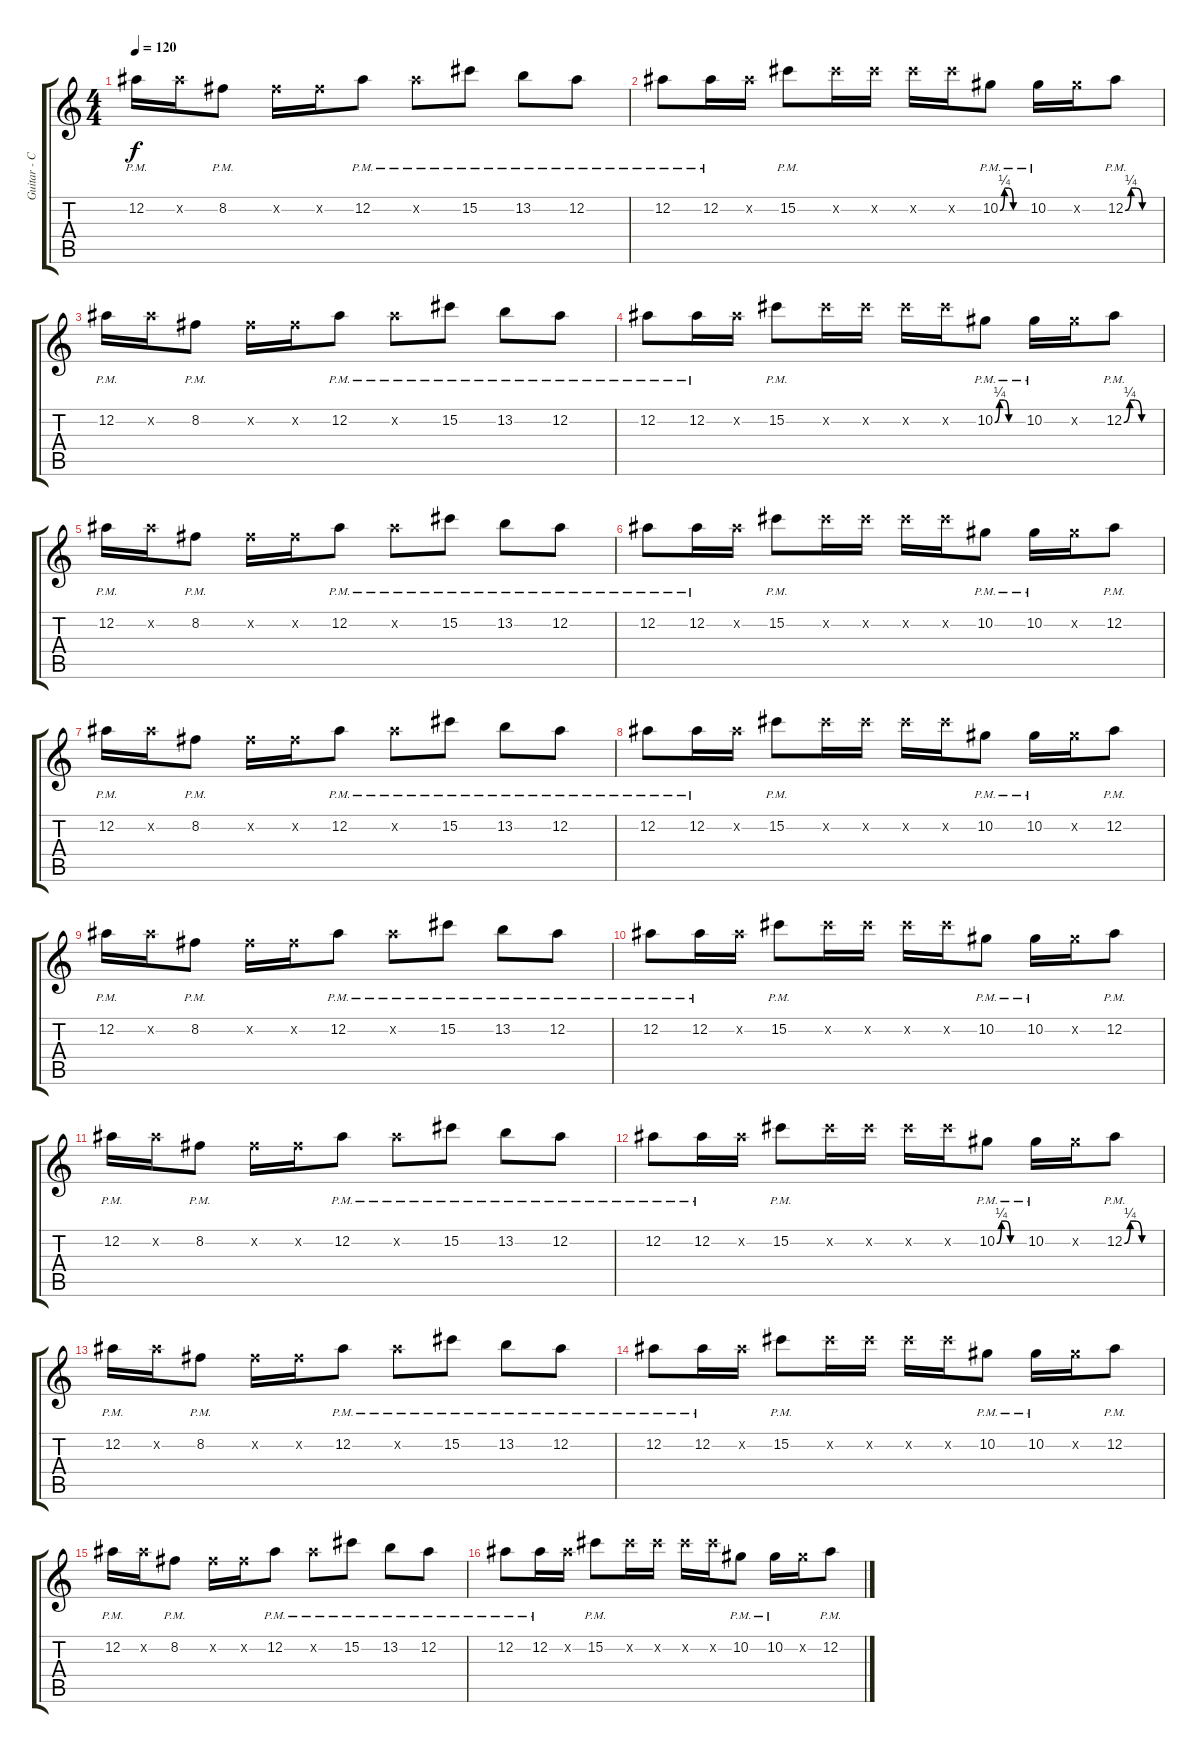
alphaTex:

\track ("Guitar - Clean A" "Guitar - C") {instrument electricguitarjazz}
\staff {score tabs}
\tuning (Eb4 Bb3 Gb3 Db3 Ab2 Eb2) {hide}
\ts (4 4)
\tempo 120
\clef g2
\ks c
12.2{pm}.16{dy f} 12.2{x}.16 8.2{pm}.8 8.2{x}.16 8.2{x}.16 12.2{pm}.8 12.2{pm x}.8 15.2{pm}.8 13.2{pm}.8 12.2{pm}.8 |
12.2{pm}.8 12.2{pm}.16 12.2{x}.16 15.2{pm}.8 15.2{x}.16 15.2{x}.16 15.2{x}.16 15.2{x}.16 10.2{be (custom 0 0 10 1 20 1 30 0 60 0) pm}.8 10.2{pm}.16 10.2{x}.16 12.2{be (custom 0 0 10 1 20 1 30 0 60 0) pm}.8 |
12.2{pm}.16 12.2{x}.16 8.2{pm}.8 8.2{x}.16 8.2{x}.16 12.2{pm}.8 12.2{pm x}.8 15.2{pm}.8 13.2{pm}.8 12.2{pm}.8 |
12.2{pm}.8 12.2{pm}.16 12.2{x}.16 15.2{pm}.8 15.2{x}.16 15.2{x}.16 15.2{x}.16 15.2{x}.16 10.2{be (custom 0 0 10 1 20 1 30 0 60 0) pm}.8 10.2{pm}.16 10.2{x}.16 12.2{be (custom 0 0 10 1 20 1 30 0 60 0) pm}.8 |
12.2{pm}.16 12.2{x}.16 8.2{pm}.8 8.2{x}.16 8.2{x}.16 12.2{pm}.8 12.2{pm x}.8 15.2{pm}.8 13.2{pm}.8 12.2{pm}.8 |
12.2{pm}.8 12.2{pm}.16 12.2{x}.16 15.2{pm}.8 15.2{x}.16 15.2{x}.16 15.2{x}.16 15.2{x}.16 10.2{pm}.8 10.2{pm}.16 10.2{x}.16 12.2{pm}.8 |
12.2{pm}.16 12.2{x}.16 8.2{pm}.8 8.2{x}.16 8.2{x}.16 12.2{pm}.8 12.2{pm x}.8 15.2{pm}.8 13.2{pm}.8 12.2{pm}.8 |
12.2{pm}.8 12.2{pm}.16 12.2{x}.16 15.2{pm}.8 15.2{x}.16 15.2{x}.16 15.2{x}.16 15.2{x}.16 10.2{pm}.8 10.2{pm}.16 10.2{x}.16 12.2{pm}.8 |
12.2{pm}.16 12.2{x}.16 8.2{pm}.8 8.2{x}.16 8.2{x}.16 12.2{pm}.8 12.2{pm x}.8 15.2{pm}.8 13.2{pm}.8 12.2{pm}.8 |
12.2{pm}.8 12.2{pm}.16 12.2{x}.16 15.2{pm}.8 15.2{x}.16 15.2{x}.16 15.2{x}.16 15.2{x}.16 10.2{pm}.8 10.2{pm}.16 10.2{x}.16 12.2{pm}.8 |
12.2{pm}.16 12.2{x}.16 8.2{pm}.8 8.2{x}.16 8.2{x}.16 12.2{pm}.8 12.2{pm x}.8 15.2{pm}.8 13.2{pm}.8 12.2{pm}.8 |
12.2{pm}.8 12.2{pm}.16 12.2{x}.16 15.2{pm}.8 15.2{x}.16 15.2{x}.16 15.2{x}.16 15.2{x}.16 10.2{be (custom 0 0 10 1 20 1 30 0 60 0) pm}.8 10.2{pm}.16 10.2{x}.16 12.2{be (custom 0 0 10 1 20 1 30 0 60 0) pm}.8 |
12.2{pm}.16 12.2{x}.16 8.2{pm}.8 8.2{x}.16 8.2{x}.16 12.2{pm}.8 12.2{pm x}.8 15.2{pm}.8 13.2{pm}.8 12.2{pm}.8 |
12.2{pm}.8 12.2{pm}.16 12.2{x}.16 15.2{pm}.8 15.2{x}.16 15.2{x}.16 15.2{x}.16 15.2{x}.16 10.2{pm}.8 10.2{pm}.16 10.2{x}.16 12.2{pm}.8 |
12.2{pm}.16 12.2{x}.16 8.2{pm}.8 8.2{x}.16 8.2{x}.16 12.2{pm}.8 12.2{pm x}.8 15.2{pm}.8 13.2{pm}.8 12.2{pm}.8 |
12.2{pm}.8 12.2{pm}.16 12.2{x}.16 15.2{pm}.8 15.2{x}.16 15.2{x}.16 15.2{x}.16 15.2{x}.16 10.2{pm}.8 10.2{pm}.16 10.2{x}.16 12.2{pm}.8
